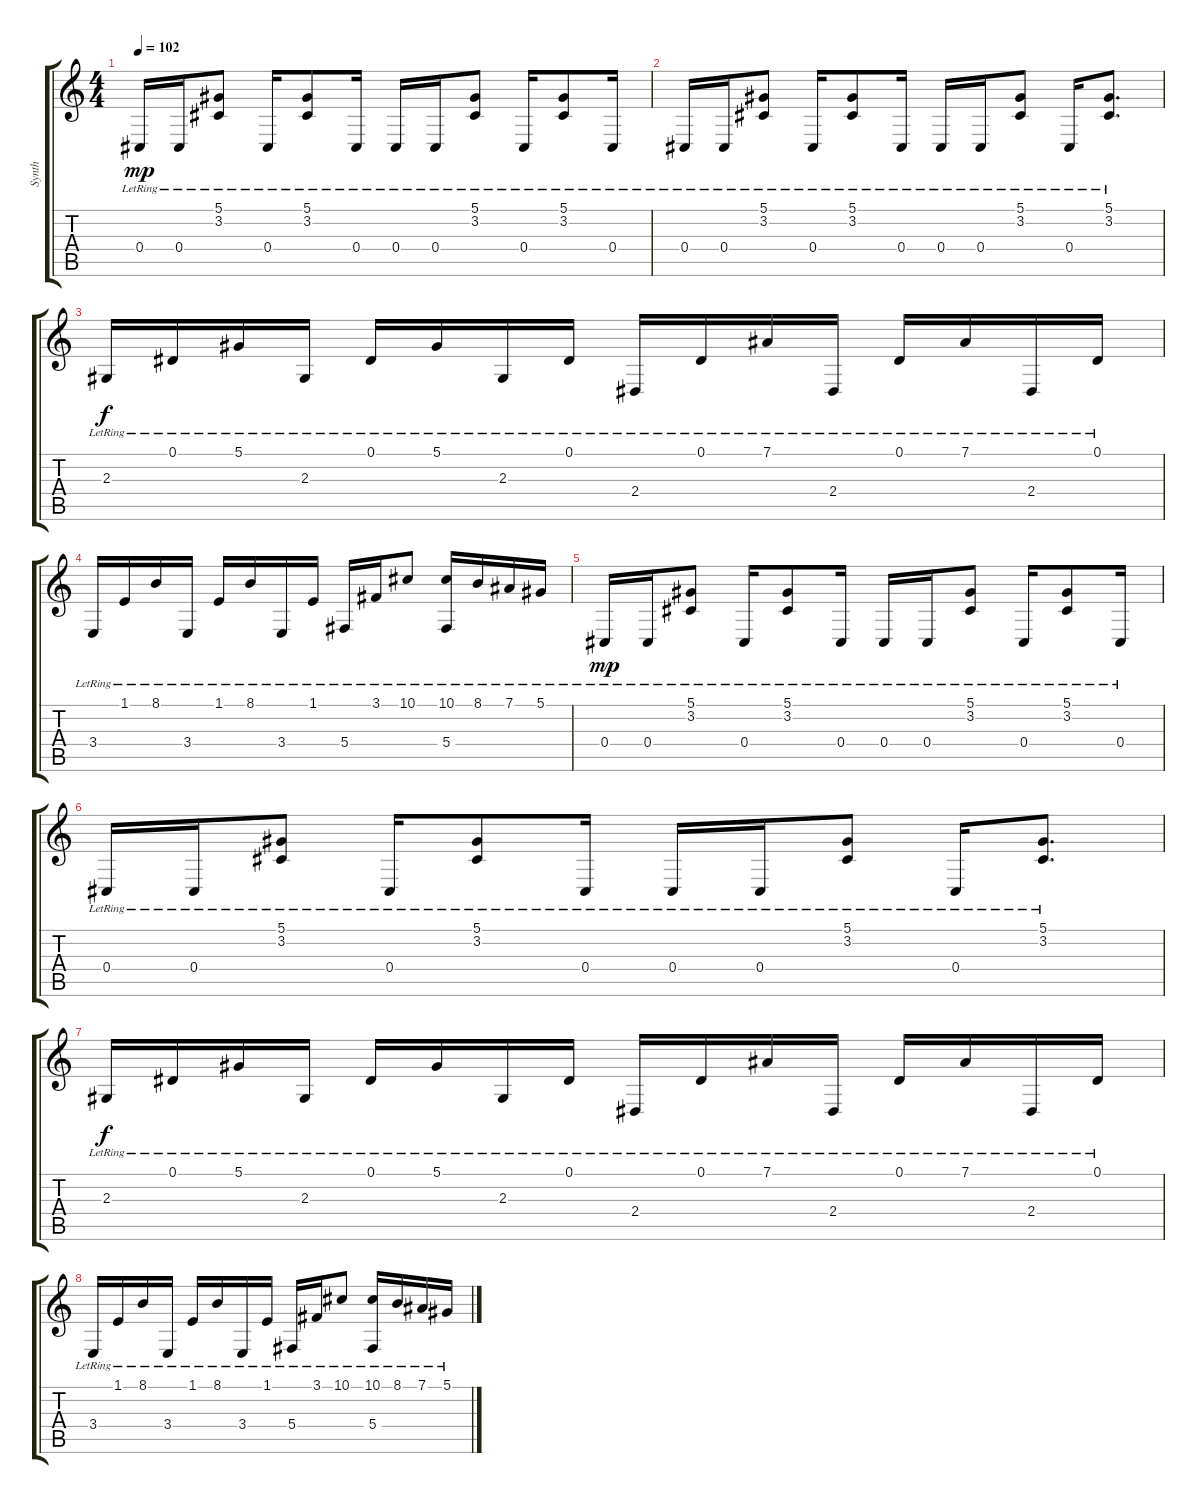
\track ("Synth" "Synth") {instrument harpsichord}
\staff {score tabs}
\tuning (Eb4 Bb3 Gb3 Db3 Ab2 Eb2) {hide}
\ts (4 4)
\tempo 102
\clef g2
\ks c
0.4{lr}.16{dy mp} 0.4{lr}.16 (5.1{lr} 3.2{lr}).8 0.4{lr}.16 (5.1{lr} 3.2{lr}).8 0.4{lr}.16 0.4{lr}.16 0.4{lr}.16 (5.1{lr} 3.2{lr}).8 0.4{lr}.16 (5.1{lr} 3.2{lr}).8 0.4{lr}.16 |
0.4{lr}.16 0.4{lr}.16 (5.1{lr} 3.2{lr}).8 0.4{lr}.16 (5.1{lr} 3.2{lr}).8 0.4{lr}.16 0.4{lr}.16 0.4{lr}.16 (5.1{lr} 3.2{lr}).8 0.4{lr}.16 (5.1{lr} 3.2{lr}).8{d} |
2.3{lr}.16{dy f} 0.1{lr}.16 5.1{lr}.16 2.3{lr}.16 0.1{lr}.16 5.1{lr}.16 2.3{lr}.16 0.1{lr}.16 2.4{lr}.16 0.1{lr}.16 7.1{lr}.16 2.4{lr}.16 0.1{lr}.16 7.1{lr}.16 2.4{lr}.16 0.1{lr}.16 |
3.4{lr}.16 1.1{lr}.16 8.1{lr}.16 3.4{lr}.16 1.1{lr}.16 8.1{lr}.16 3.4{lr}.16 1.1{lr}.16 5.4{lr}.16 3.1{lr}.16 10.1{lr}.8 (10.1{lr} 5.4{lr}).16 8.1{lr}.16 7.1{lr}.16 5.1{lr}.16 |
0.4{lr}.16{dy mp} 0.4{lr}.16 (5.1{lr} 3.2{lr}).8 0.4{lr}.16 (5.1{lr} 3.2{lr}).8 0.4{lr}.16 0.4{lr}.16 0.4{lr}.16 (5.1{lr} 3.2{lr}).8 0.4{lr}.16 (5.1{lr} 3.2{lr}).8 0.4{lr}.16 |
0.4{lr}.16 0.4{lr}.16 (5.1{lr} 3.2{lr}).8 0.4{lr}.16 (5.1{lr} 3.2{lr}).8 0.4{lr}.16 0.4{lr}.16 0.4{lr}.16 (5.1{lr} 3.2{lr}).8 0.4{lr}.16 (5.1{lr} 3.2{lr}).8{d} |
2.3{lr}.16{dy f} 0.1{lr}.16 5.1{lr}.16 2.3{lr}.16 0.1{lr}.16 5.1{lr}.16 2.3{lr}.16 0.1{lr}.16 2.4{lr}.16 0.1{lr}.16 7.1{lr}.16 2.4{lr}.16 0.1{lr}.16 7.1{lr}.16 2.4{lr}.16 0.1{lr}.16 |
3.4{lr}.16 1.1{lr}.16 8.1{lr}.16 3.4{lr}.16 1.1{lr}.16 8.1{lr}.16 3.4{lr}.16 1.1{lr}.16 5.4{lr}.16 3.1{lr}.16 10.1{lr}.8 (10.1{lr} 5.4{lr}).16 8.1{lr}.16 7.1{lr}.16 5.1{lr}.16
